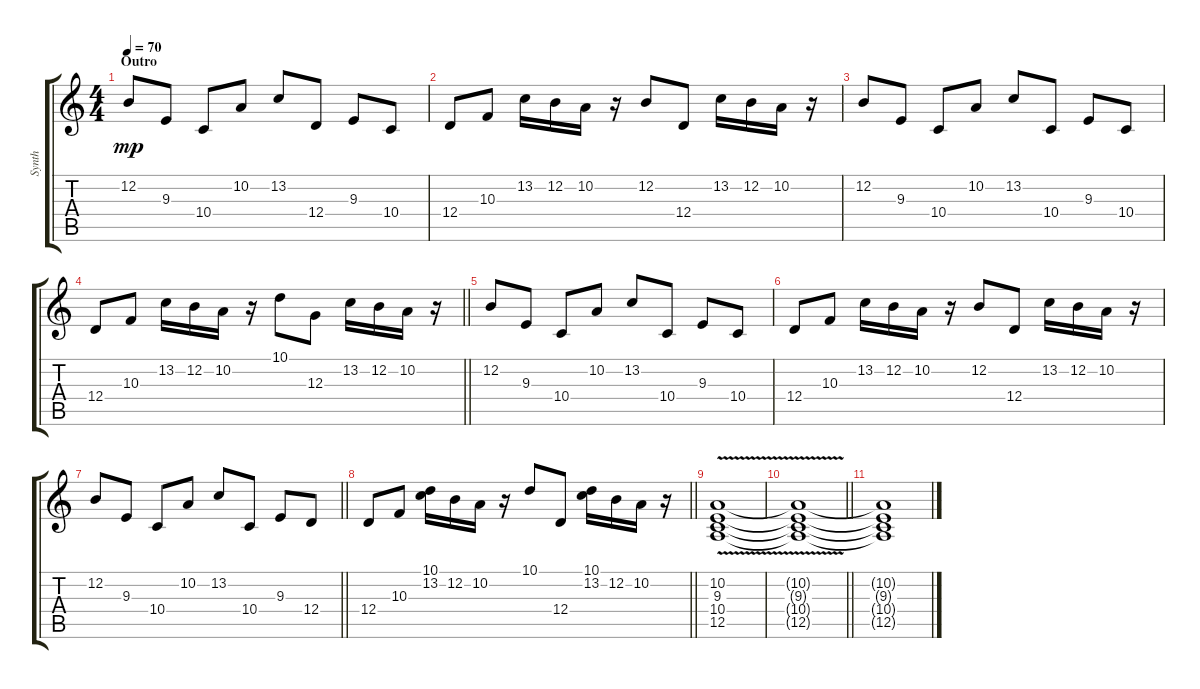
\track ("Synth" "Synth") {instrument celesta}
\staff {score tabs}
\tuning (E4 B3 G3 D3 A2 E2) {hide}
\ts (4 4)
\section ("" "Outro")
\tempo 70
\clef g2
\ks c
12.2.8{dy mp instrument celesta} 9.3.8 10.4.8 10.2.8 13.2.8 12.4.8 9.3.8 10.4.8 |
12.4.8 10.3.8 13.2.16 12.2.16 10.2.16 r.16 12.2.8 12.4.8 13.2.16 12.2.16 10.2.16 r.16 |
12.2.8 9.3.8 10.4.8 10.2.8 13.2.8 10.4.8 9.3.8 10.4.8 |
\barLineRight lightlight
12.4.8 10.3.8 13.2.16 12.2.16 10.2.16 r.16 10.1.8 12.3.8 13.2.16 12.2.16 10.2.16 r.16 |
\section ("" "")
12.2.8 9.3.8 10.4.8 10.2.8 13.2.8 10.4.8 9.3.8 10.4.8 |
12.4.8 10.3.8 13.2.16 12.2.16 10.2.16 r.16 12.2.8 12.4.8 13.2.16 12.2.16 10.2.16 r.16 |
\barLineRight lightlight
12.2.8 9.3.8 10.4.8 10.2.8 13.2.8 10.4.8 9.3.8 12.4.8 |
\barLineRight lightlight
12.4.8 10.3.8 (10.1 13.2).16 12.2.16 10.2.16 r.16 10.1.8 12.4.8 (10.1 13.2).16 12.2.16 10.2.16 r.16 |
\section ("" "")
(10.2 9.3 10.4 12.5{v}).1 |
\barLineRight lightlight
(10.2{t} 9.3{t} 10.4{t} 12.5{t}).1 |
(10.2{t} 9.3{t} 10.4{t} 12.5{t}).1
